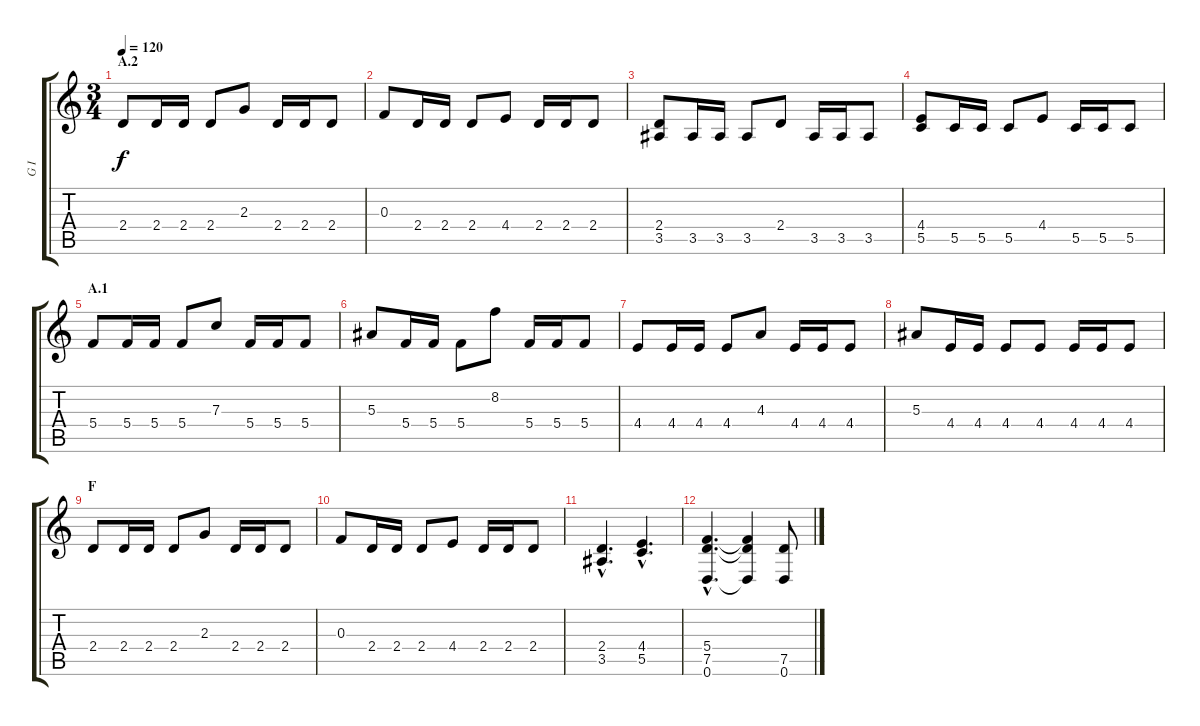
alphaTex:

\track ("G I" "G I") {instrument distortionguitar}
\staff {score tabs}
\tuning (D4 A3 F3 C3 G2 D2) {hide}
\ts (3 4)
\section ("" "A.2")
\tempo 120
\clef g2
\ks c
2.4.8{dy f} 2.4.16 2.4.16 2.4.8 2.3.8 2.4.16 2.4.16 2.4.8 |
0.3.8 2.4.16 2.4.16 2.4.8 4.4.8 2.4.16 2.4.16 2.4.8 |
(2.4 3.5).8 3.5.16 3.5.16 3.5.8 2.4.8 3.5.16 3.5.16 3.5.8 |
(4.4 5.5).8 5.5.16 5.5.16 5.5.8 4.4.8 5.5.16 5.5.16 5.5.8 |
\section ("" "A.1")
5.4.8 5.4.16 5.4.16 5.4.8 7.3.8 5.4.16 5.4.16 5.4.8 |
5.3.8 5.4.16 5.4.16 5.4.8 8.2.8 5.4.16 5.4.16 5.4.8 |
4.4.8 4.4.16 4.4.16 4.4.8 4.3.8 4.4.16 4.4.16 4.4.8 |
5.3.8 4.4.16 4.4.16 4.4.8 4.4.8 4.4.16 4.4.16 4.4.8 |
\section ("" "F")
2.4.8 2.4.16 2.4.16 2.4.8 2.3.8 2.4.16 2.4.16 2.4.8 |
0.3.8 2.4.16 2.4.16 2.4.8 4.4.8 2.4.16 2.4.16 2.4.8 |
(2.4{hac} 3.5{hac}).4{d} (4.4{hac} 5.5{hac}).4{d} |
(5.4{hac} 7.5{hac} 0.6{hac}).4{d} (5.4{t} 7.5{t} 0.6{t}).4 (7.5 0.6).8
